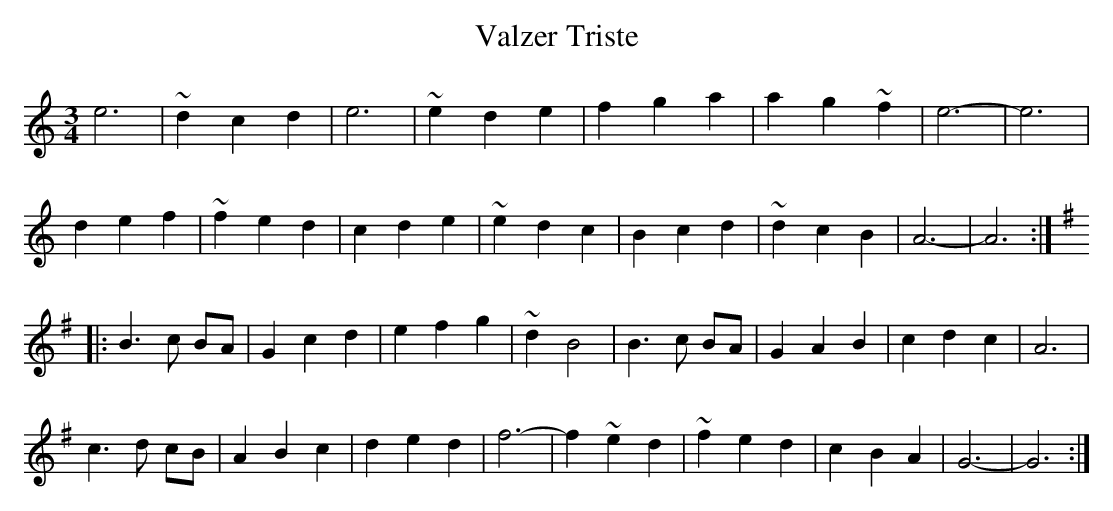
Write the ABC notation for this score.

X:1
T:Valzer Triste
M:3/4
L:1/4
K:C
e3|~dcd|e3|~ede|fga|ag~f|e3-|e3|
def|~fed|cde|~edc|Bcd|~dcB|A3-|A3:|
K:G
|:B>c B/A/|Gcd|efg|~d B2|B>c B/A/|GAB|cdc|A3|
c>d c/B/|ABc|ded|f3-|f~ed|~fed|cBA|G3-|G3:|
